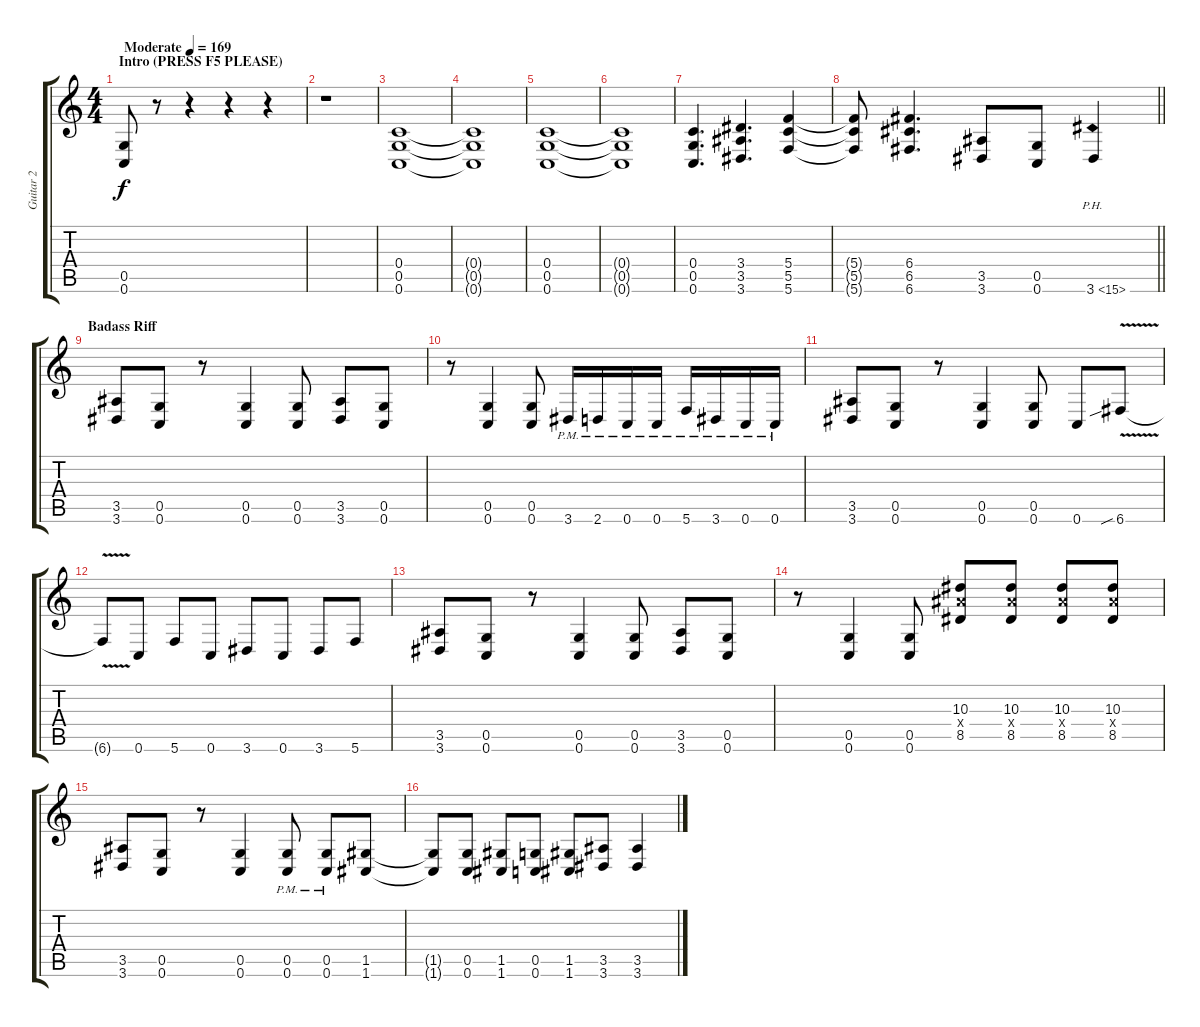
\track ("Guitar 2" "Guitar 2") {instrument distortionguitar}
\staff {score tabs}
\tuning (D4 A3 F3 C3 G2 C2) {hide}
\ts (4 4)
\section ("" "Intro (PRESS F5 PLEASE)")
\tempo (169 "Moderate")
\clef g2
\ks c
(0.5 0.6).8{dy f instrument distortionguitar} r.8 r.4 r.4 r.4 |
r.1 |
(0.4 0.5 0.6).1 |
(0.4{t} 0.5{t} 0.6{t}).1 |
(0.4 0.5 0.6).1 |
(0.4{t} 0.5{t} 0.6{t}).1 |
(0.4 0.5 0.6).4{d} (3.4 3.5 3.6).4{d} (5.4 5.5 5.6).4 |
\barLineRight lightlight
(5.4{t} 5.5{t} 5.6{t}).8 (6.4 6.5 6.6).4{d} (3.5 3.6).8 (0.5 0.6).8 3.6{ph 12}.4 |
\section ("" "Badass Riff")
(3.5 3.6).8 (0.5 0.6).8 r.8 (0.5 0.6).4 (0.5 0.6).8 (3.5 3.6).8 (0.5 0.6).8 |
r.8 (0.5 0.6).4 (0.5 0.6).8 3.6{pm}.16 2.6{pm}.16 0.6{pm}.16 0.6{pm}.16 5.6{pm}.16 3.6{pm}.16 0.6{pm}.16 0.6{pm}.16 |
(3.5 3.6).8 (0.5 0.6).8 r.8 (0.5 0.6).4 (0.5 0.6).8 0.6.8 6.6{v sib}.8 |
6.6{t}.8 0.6.8 5.6.8 0.6.8 3.6.8 0.6.8 3.6.8 5.6.8 |
(3.5 3.6).8 (0.5 0.6).8 r.8 (0.5 0.6).4 (0.5 0.6).8 (3.5 3.6).8 (0.5 0.6).8 |
r.8 (0.5 0.6).4 (0.5 0.6).8 (10.3 10.4{x} 8.5).8 (10.3 10.4{x} 8.5).8 (10.3 10.4{x} 8.5).8 (10.3 10.4{x} 8.5).8 |
(3.5 3.6).8 (0.5 0.6).8 r.8 (0.5 0.6).4 (0.5{pm} 0.6{pm}).8 (0.5{pm} 0.6{pm}).8 (1.5 1.6).8 |
(1.5{t} 1.6{t}).8 (0.5 0.6).8 (1.5 1.6).8 (0.5 0.6).8 (1.5 1.6).8 (3.5 3.6).8 (3.5 3.6).4
